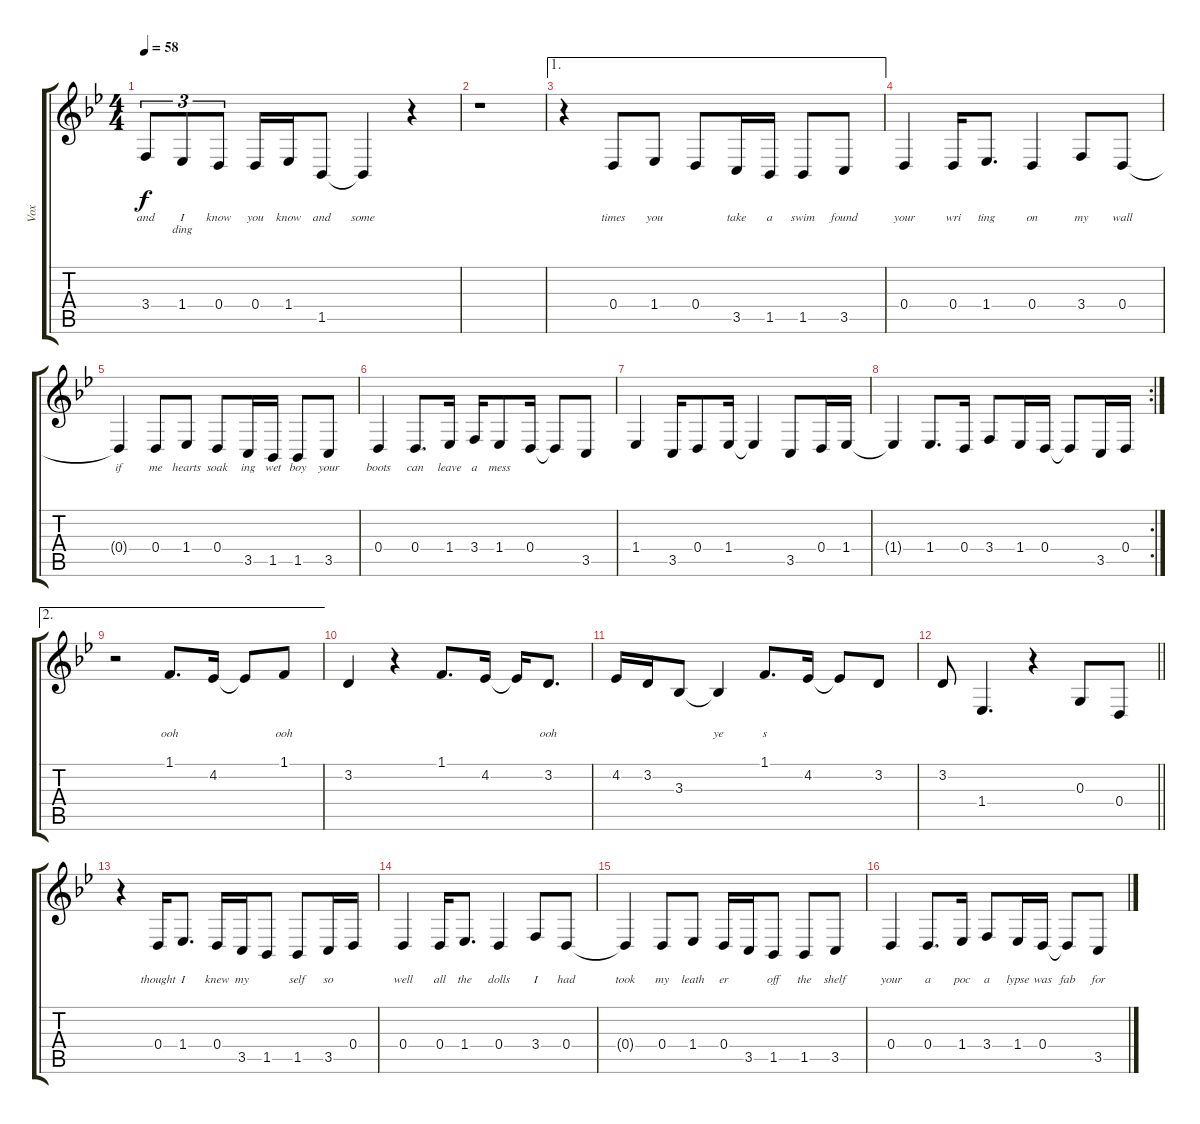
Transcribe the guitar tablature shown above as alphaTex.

\track ("Vox" "Vox") {instrument pad2warm}
\staff {score tabs}
\tuning (E4 B3 G3 D3 A2 E2) {hide}
\ts (4 4)
\tempo 58
\clef g2
\ks bb
3.4.8{tu (3 2) lyrics (0 "and") lyrics (1 "") lyrics (2 "") lyrics (3 "") lyrics (4 "") dy f} 1.4.8{tu (3 2) lyrics (0 "I") lyrics (1 "ding") lyrics (2 "") lyrics (3 "") lyrics (4 "")} 0.4.8{tu (3 2) lyrics (0 "know") lyrics (1 "") lyrics (2 "") lyrics (3 "") lyrics (4 "")} 0.4.16{lyrics (0 "you") lyrics (1 "") lyrics (2 "") lyrics (3 "") lyrics (4 "")} 1.4.16{lyrics (0 "know") lyrics (1 "") lyrics (2 "") lyrics (3 "") lyrics (4 "")} 1.5.8{lyrics (0 "and") lyrics (1 "") lyrics (2 "") lyrics (3 "") lyrics (4 "")} 1.5{t}.4{lyrics (0 "some") lyrics (1 "") lyrics (2 "") lyrics (3 "") lyrics (4 "")} r.4 |
r.1 |
\ae 1
r.4 0.4.8{lyrics (0 "times") lyrics (1 "") lyrics (2 "") lyrics (3 "") lyrics (4 "")} 1.4.8{lyrics (0 "you") lyrics (1 "") lyrics (2 "") lyrics (3 "") lyrics (4 "")} 0.4.8{lyrics (0 "") lyrics (1 "") lyrics (2 "") lyrics (3 "") lyrics (4 "")} 3.5.16{lyrics (0 "take") lyrics (1 "") lyrics (2 "") lyrics (3 "") lyrics (4 "")} 1.5.16{lyrics (0 "a") lyrics (1 "") lyrics (2 "") lyrics (3 "") lyrics (4 "")} 1.5.8{lyrics (0 "swim") lyrics (1 "") lyrics (2 "") lyrics (3 "") lyrics (4 "")} 3.5.8{lyrics (0 "found") lyrics (1 "") lyrics (2 "") lyrics (3 "") lyrics (4 "")} |
0.4.4{lyrics (0 "your") lyrics (1 "") lyrics (2 "") lyrics (3 "") lyrics (4 "")} 0.4.16{lyrics (0 "wri") lyrics (1 "") lyrics (2 "") lyrics (3 "") lyrics (4 "")} 1.4.8{d lyrics (0 "ting") lyrics (1 "") lyrics (2 "") lyrics (3 "") lyrics (4 "")} 0.4.4{lyrics (0 "on") lyrics (1 "") lyrics (2 "") lyrics (3 "") lyrics (4 "")} 3.4.8{lyrics (0 "my") lyrics (1 "") lyrics (2 "") lyrics (3 "") lyrics (4 "")} 0.4.8{lyrics (0 "wall") lyrics (1 "") lyrics (2 "") lyrics (3 "") lyrics (4 "")} |
0.4{t}.4{lyrics (0 "if") lyrics (1 "") lyrics (2 "") lyrics (3 "") lyrics (4 "")} 0.4.8{lyrics (0 "me") lyrics (1 "") lyrics (2 "") lyrics (3 "") lyrics (4 "")} 1.4.8{lyrics (0 "hearts") lyrics (1 "") lyrics (2 "") lyrics (3 "") lyrics (4 "")} 0.4.8{lyrics (0 "soak") lyrics (1 "") lyrics (2 "") lyrics (3 "") lyrics (4 "")} 3.5.16{lyrics (0 "ing") lyrics (1 "") lyrics (2 "") lyrics (3 "") lyrics (4 "")} 1.5.16{lyrics (0 "wet") lyrics (1 "") lyrics (2 "") lyrics (3 "") lyrics (4 "")} 1.5.8{lyrics (0 "boy") lyrics (1 "") lyrics (2 "") lyrics (3 "") lyrics (4 "")} 3.5.8{lyrics (0 "your") lyrics (1 "") lyrics (2 "") lyrics (3 "") lyrics (4 "")} |
0.4.4{lyrics (0 "boots") lyrics (1 "") lyrics (2 "") lyrics (3 "") lyrics (4 "")} 0.4.8{d lyrics (0 "can") lyrics (1 "") lyrics (2 "") lyrics (3 "") lyrics (4 "")} 1.4.16{lyrics (0 "leave") lyrics (1 "") lyrics (2 "") lyrics (3 "") lyrics (4 "")} 3.4.16{lyrics (0 "a") lyrics (1 "") lyrics (2 "") lyrics (3 "") lyrics (4 "")} 1.4.8{lyrics (0 "mess") lyrics (1 "") lyrics (2 "") lyrics (3 "") lyrics (4 "")} 0.4.16 0.4{t}.8 3.5.8 |
1.4.4 3.5.16 0.4.8 1.4.16 1.4{t}.4 3.5.8 0.4.16 1.4.16 |
\rc 2
1.4{t}.4 1.4.8{d} 0.4.16 3.4.8 1.4.16 0.4.16 0.4{t}.8 3.5.16 0.4.16 |
\ae 2
r.2 1.1.8{d lyrics (0 "") lyrics (1 "") lyrics (2 "ooh") lyrics (3 "") lyrics (4 "")} 4.2.16{lyrics (0 "") lyrics (1 "") lyrics (2 "") lyrics (3 "") lyrics (4 "")} 4.2{t}.8{lyrics (0 "") lyrics (1 "") lyrics (2 "") lyrics (3 "") lyrics (4 "")} 1.1.8{lyrics (0 "") lyrics (1 "") lyrics (2 "ooh") lyrics (3 "") lyrics (4 "")} |
3.2.4{lyrics (0 "") lyrics (1 "") lyrics (2 "") lyrics (3 "") lyrics (4 "")} r.4 1.1.8{d lyrics (0 "") lyrics (1 "") lyrics (2 "") lyrics (3 "") lyrics (4 "")} 4.2.16{lyrics (0 "") lyrics (1 "") lyrics (2 "") lyrics (3 "") lyrics (4 "")} 4.2{t}.16{lyrics (0 "") lyrics (1 "") lyrics (2 "") lyrics (3 "") lyrics (4 "")} 3.2.8{d lyrics (0 "") lyrics (1 "") lyrics (2 "ooh") lyrics (3 "") lyrics (4 "")} |
4.2.16{lyrics (0 "") lyrics (1 "") lyrics (2 "") lyrics (3 "") lyrics (4 "")} 3.2.16{lyrics (0 "") lyrics (1 "") lyrics (2 "") lyrics (3 "") lyrics (4 "")} 3.3.8{lyrics (0 "") lyrics (1 "") lyrics (2 "") lyrics (3 "") lyrics (4 "")} 3.3{t}.4{lyrics (0 "") lyrics (1 "") lyrics (2 "ye") lyrics (3 "") lyrics (4 "")} 1.1.8{d lyrics (0 "") lyrics (1 "") lyrics (2 "s") lyrics (3 "") lyrics (4 "")} 4.2.16 4.2{t}.8 3.2.8 |
\barLineRight lightlight
3.2.8 1.4.4{d} r.4 0.3.8 0.4.8 |
r.4 0.4.16{lyrics (0 "") lyrics (1 "") lyrics (2 "") lyrics (3 "thought") lyrics (4 "")} 1.4.8{d lyrics (0 "") lyrics (1 "") lyrics (2 "") lyrics (3 "I") lyrics (4 "")} 0.4.16{lyrics (0 "") lyrics (1 "") lyrics (2 "") lyrics (3 "knew") lyrics (4 "")} 3.5.16{lyrics (0 "") lyrics (1 "") lyrics (2 "") lyrics (3 "my") lyrics (4 "")} 1.5.8{lyrics (0 "") lyrics (1 "") lyrics (2 "") lyrics (3 "") lyrics (4 "")} 1.5.8{lyrics (0 "") lyrics (1 "") lyrics (2 "") lyrics (3 "self") lyrics (4 "")} 3.5.16{lyrics (0 "") lyrics (1 "") lyrics (2 "") lyrics (3 "so") lyrics (4 "")} 0.4.16{lyrics (0 "") lyrics (1 "") lyrics (2 "") lyrics (3 "") lyrics (4 "")} |
0.4.4{lyrics (0 "") lyrics (1 "") lyrics (2 "") lyrics (3 "well") lyrics (4 "")} 0.4.16{lyrics (0 "") lyrics (1 "") lyrics (2 "") lyrics (3 "all") lyrics (4 "")} 1.4.8{d lyrics (0 "") lyrics (1 "") lyrics (2 "") lyrics (3 "the") lyrics (4 "")} 0.4.4{lyrics (0 "") lyrics (1 "") lyrics (2 "") lyrics (3 "dolls") lyrics (4 "")} 3.4.8{lyrics (0 "") lyrics (1 "") lyrics (2 "") lyrics (3 "I") lyrics (4 "")} 0.4.8{lyrics (0 "") lyrics (1 "") lyrics (2 "") lyrics (3 "had") lyrics (4 "")} |
0.4{t}.4{lyrics (0 "") lyrics (1 "") lyrics (2 "") lyrics (3 "took") lyrics (4 "")} 0.4.8{lyrics (0 "") lyrics (1 "") lyrics (2 "") lyrics (3 "my") lyrics (4 "")} 1.4.8{lyrics (0 "") lyrics (1 "") lyrics (2 "") lyrics (3 "leath") lyrics (4 "")} 0.4.16{lyrics (0 "") lyrics (1 "") lyrics (2 "") lyrics (3 "er") lyrics (4 "")} 3.5.16{lyrics (0 "") lyrics (1 "") lyrics (2 "") lyrics (3 "") lyrics (4 "")} 1.5.8{lyrics (0 "") lyrics (1 "") lyrics (2 "") lyrics (3 "off") lyrics (4 "")} 1.5.8{lyrics (0 "") lyrics (1 "") lyrics (2 "") lyrics (3 "the") lyrics (4 "")} 3.5.8{lyrics (0 "") lyrics (1 "") lyrics (2 "") lyrics (3 "shelf") lyrics (4 "")} |
0.4.4{lyrics (0 "") lyrics (1 "") lyrics (2 "") lyrics (3 "your") lyrics (4 "")} 0.4.8{d lyrics (0 "") lyrics (1 "") lyrics (2 "") lyrics (3 "a") lyrics (4 "")} 1.4.16{lyrics (0 "") lyrics (1 "") lyrics (2 "") lyrics (3 "poc") lyrics (4 "")} 3.4.8{lyrics (0 "") lyrics (1 "") lyrics (2 "") lyrics (3 "a") lyrics (4 "")} 1.4.16{lyrics (0 "") lyrics (1 "") lyrics (2 "") lyrics (3 "lypse") lyrics (4 "")} 0.4.16{lyrics (0 "") lyrics (1 "") lyrics (2 "") lyrics (3 "was") lyrics (4 "")} 0.4{t}.8{lyrics (0 "") lyrics (1 "") lyrics (2 "") lyrics (3 "fab") lyrics (4 "")} 3.5.8{lyrics (0 "") lyrics (1 "") lyrics (2 "") lyrics (3 "for") lyrics (4 "")}
